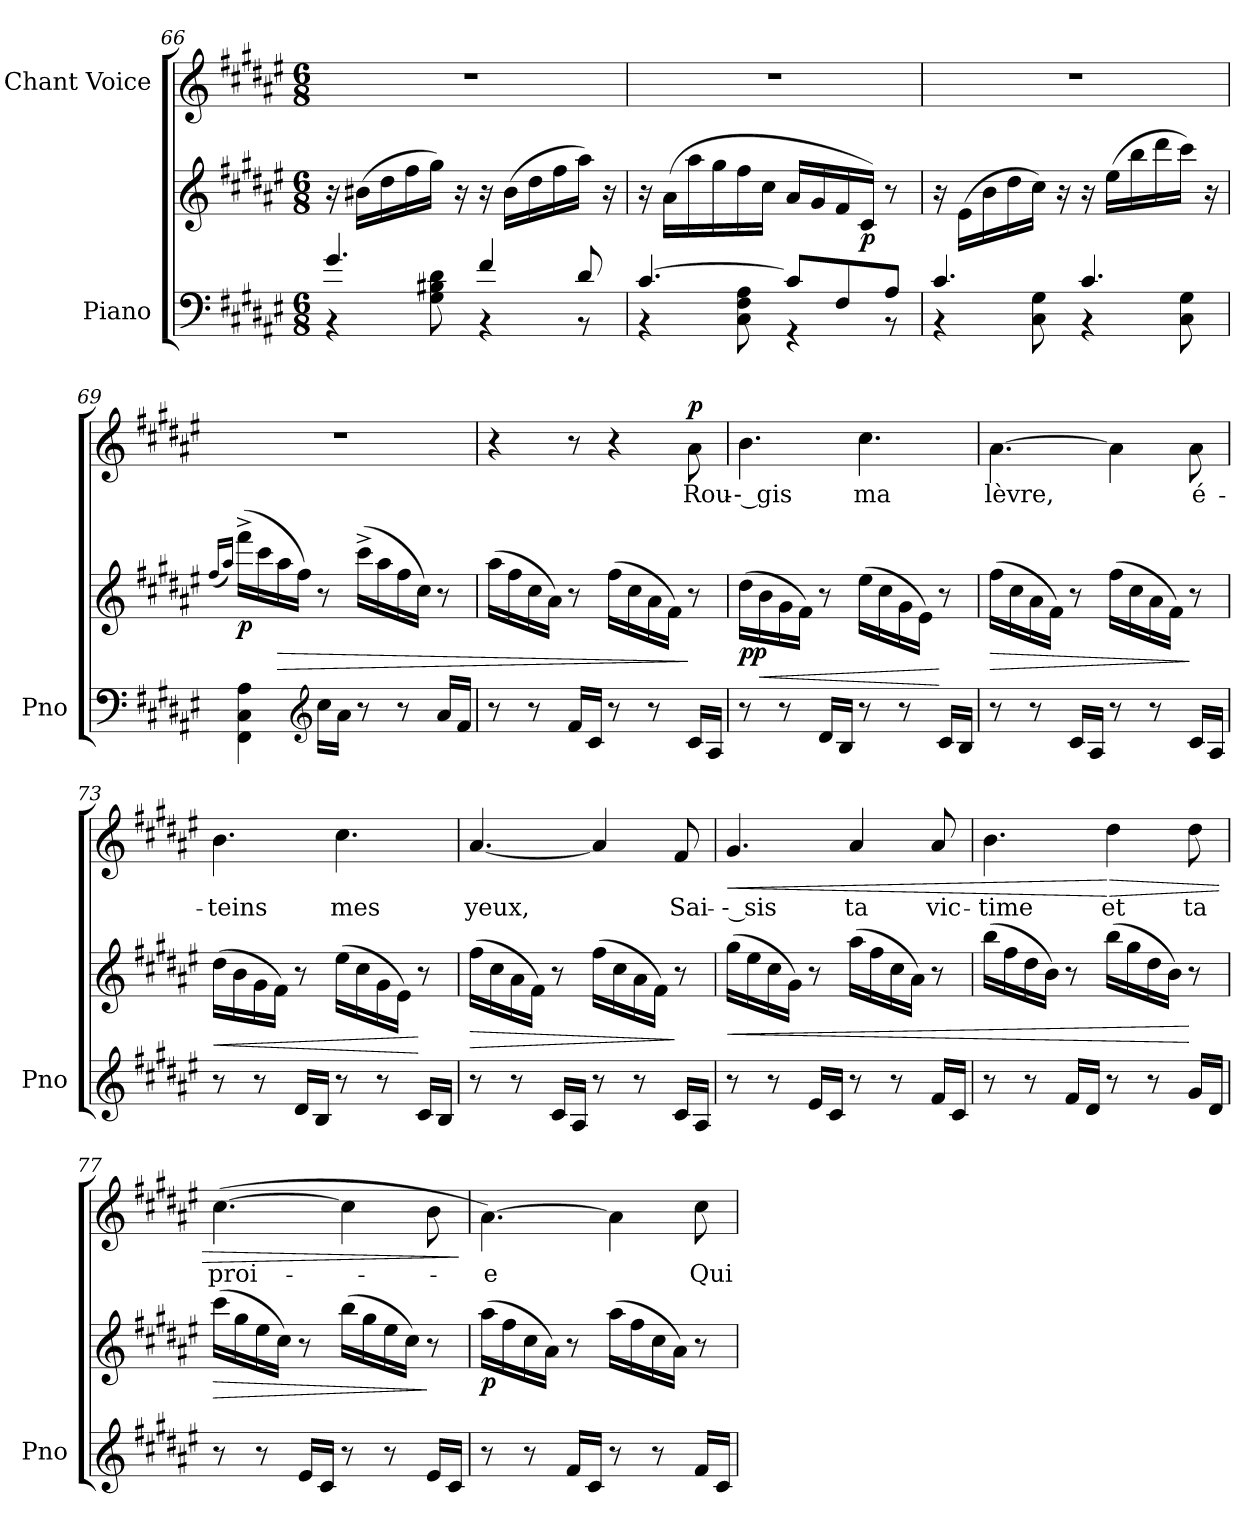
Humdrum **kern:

**kern	**kern	**dynam	**kern	**text	**dynam
*part2	*part2	*part2	*part1	*part1	*part1
*staff3	*staff2	*staff2/3	*staff1	*staff1	*staff1
*I"Piano	*	*	*I"Chant Voice	*	*
*I'Pno	*	*	*	*	*
!!LO:PB:g=z
*clefF4	*clefG2	*	*clefG2	*	*
*k[f#c#g#d#a#e#]	*k[f#c#g#d#a#e#]	*	*k[f#c#g#d#a#e#]	*	*
*M6/8	*M6/8	*	*M6/8	*	*
=66	=66	=66	=66	=66	=66
*^	*	*	*	*	*
4.g#/	4r	16r	.	2.r	.	.
.	.	(16b#X\LL	.	.	.	.
.	.	16dd#\	.	.	.	.
.	.	16ff#\	.	.	.	.
.	8G#\ 8B#X\ 8d#\	16gg#\JJ)	.	.	.	.
.	.	16r	.	.	.	.
4f#/	4r	16r	.	.	.	.
.	.	(16b#\LL	.	.	.	.
.	.	16dd#\	.	.	.	.
.	.	16ff#\	.	.	.	.
8d#/	8r	16aa#\JJ)	.	.	.	.
.	.	16r	.	.	.	.
=67	=67	=67	=67	=67	=67	=67
[4.c#/	4r	16r	.	2.r	.	.
.	.	(16a#\LL	.	.	.	.
.	.	16aa#\	.	.	.	.
.	.	16gg#\	.	.	.	.
.	8C#\ 8F#\ 8A#\	16ff#\	.	.	.	.
.	.	16cc#\JJ	.	.	.	.
8c#/L]	4r	16a#/LL	.	.	.	.
.	.	16g#/	.	.	.	.
8F#/	.	16f#/	.	.	.	.
!	!	!	!LO:DY:b	!	!	!
.	.	16c#/JJ)	p	.	.	.
8A#/J	8r	8r	.	.	.	.
!!LO:LB:g=z
=68	=68	=68	=68	=68	=68	=68
4.c#/	4r	16r	.	2.r	.	.
.	.	(16e#\LL	.	.	.	.
.	.	16b\	.	.	.	.
.	.	16dd#\	.	.	.	.
.	8C#\ 8G#\	16cc#\JJ)	.	.	.	.
.	.	16r	.	.	.	.
4.c#/	4r	16r	.	.	.	.
.	.	(16ee#\LL	.	.	.	.
.	.	16bb\	.	.	.	.
.	.	16ddd#\	.	.	.	.
.	8C#\ 8G#\	16ccc#\JJ)	.	.	.	.
.	.	16r	.	.	.	.
*v	*v	*	*	*	*	*
=69	=69	=69	=69	=69	=69
.	(16qff#/LL	.	.	.	.
.	16qaa#/JJ)	.	.	.	.
!	!	!LO:DY:b	!	!	!
4FF#\ 4C#\ 4A#\	(16fff#^\LL	p	2.r	.	.
.	16ccc#\	.	.	.	.
!	!	!LO:HP:b	!	!	!
.	16aa#\	>	.	.	.
.	16ff#\JJ)	.	.	.	.
*clefG2	*	*	*	*	*
16cc#\LL	8r	.	.	.	.
16a#\JJ	.	.	.	.	.
8r	(16ccc#^\LL	.	.	.	.
.	16aa#\	.	.	.	.
8r	16ff#\	.	.	.	.
.	16cc#\JJ)	.	.	.	.
16a#/LL	8r	.	.	.	.
16f#/JJ	.	.	.	.	.
!!LO:LB:g=z
=70	=70	=70	=70	=70	=70
8r	(16aa#\LL	.	4r	.	.
.	16ff#\	.	.	.	.
8r	16cc#\	.	.	.	.
.	16a#\JJ)	.	.	.	.
16f#/LL	8r	.	8r	.	.
16c#/JJ	.	.	.	.	.
8r	(16ff#\LL	.	4r	.	.
.	16cc#\	.	.	.	.
8r	16a#\	.	.	.	.
.	16f#\JJ)	.	.	.	.
!	!	!	!	!LO:LY:b	!LO:DY:a
16c#/LL	8r	]	8a#\	Rou-	p
16A#/JJ	.	.	.	.	.
!!LO:LB:g=z
=71	=71	=71	=71	=71	=71
!	!	!LO:DY:b	!	!LO:LY:b	!
8r	(16dd#\LL	pp	4.b\	-- gis	.
!	!	!LO:HP:b	!	!	!
.	16b\	<	.	.	.
8r	16g#\	.	.	.	.
.	16f#\JJ)	.	.	.	.
16d#/LL	8r	.	.	.	.
16B/JJ	.	.	.	.	.
!	!	!	!	!LO:LY:b	!
8r	(16ee#\LL	.	4.cc#\	ma	.
.	16cc#\	.	.	.	.
8r	16g#\	.	.	.	.
.	16e#\JJ)	.	.	.	.
16c#/LL	8r	[	.	.	.
16B/JJ	.	.	.	.	.
=72	=72	=72	=72	=72	=72
!	!	!LO:HP:b	!	!LO:LY:b	!
8r	(16ff#\LL	>	[4.a#\	lèvre,	.
.	16cc#\	.	.	.	.
8r	16a#\	.	.	.	.
.	16f#\JJ)	.	.	.	.
16c#/LL	8r	.	.	.	.
16A#/JJ	.	.	.	.	.
8r	(16ff#\LL	.	4a#\]	.	.
.	16cc#\	.	.	.	.
8r	16a#\	.	.	.	.
.	16f#\JJ)	.	.	.	.
!	!	!	!	!LO:LY:b	!
16c#/LL	8r	]	8a#\	é-	.
16A#/JJ	.	.	.	.	.
!!LO:LB:g=z
=73	=73	=73	=73	=73	=73
!	!	!LO:HP:b	!	!LO:LY:b	!
8r	(16dd#\LL	<	4.b\	-teins	.
.	16b\	.	.	.	.
8r	16g#\	.	.	.	.
.	16f#\JJ)	.	.	.	.
16d#/LL	8r	.	.	.	.
16B/JJ	.	.	.	.	.
!	!	!	!	!LO:LY:b	!
8r	(16ee#\LL	.	4.cc#\	mes	.
.	16cc#\	.	.	.	.
8r	16g#\	.	.	.	.
.	16e#\JJ)	.	.	.	.
16c#/LL	8r	[	.	.	.
16B/JJ	.	.	.	.	.
=74	=74	=74	=74	=74	=74
!	!	!LO:HP:b	!	!LO:LY:b	!
8r	(16ff#\LL	>	[4.a#/	yeux,	.
.	16cc#\	.	.	.	.
8r	16a#\	.	.	.	.
.	16f#\JJ)	.	.	.	.
16c#/LL	8r	.	.	.	.
16A#/JJ	.	.	.	.	.
8r	(16ff#\LL	.	4a#/]	.	.
.	16cc#\	.	.	.	.
8r	16a#\	.	.	.	.
.	16f#\JJ)	.	.	.	.
!	!	!	!	!LO:LY:b	!
16c#/LL	8r	]	8f#/	Sai-	.
16A#/JJ	.	.	.	.	.
!!LO:PB:g=z
=75	=75	=75	=75	=75	=75
!	!	!LO:HP:b	!	!LO:LY:b	!LO:HP:b
8r	(16gg#\LL	<	4.g#/	-- sis	<
.	16ee#\	.	.	.	.
8r	16cc#\	.	.	.	.
.	16g#\JJ)	.	.	.	.
16e#/LL	8r	.	.	.	.
16c#/JJ	.	.	.	.	.
!	!	!	!	!LO:LY:b	!
8r	(16aa#\LL	.	4a#/	ta	.
.	16ff#\	.	.	.	.
8r	16cc#\	.	.	.	.
.	16a#\JJ)	.	.	.	.
!	!	!	!	!LO:LY:b	!
16f#/LL	8r	.	8a#/	vic-	.
16c#/JJ	.	.	.	.	.
=76	=76	=76	=76	=76	=76
!	!	!	!	!LO:LY:b	!
8r	(16bb\LL	.	4.b\	-time	.
.	16ff#\	.	.	.	.
8r	16dd#\	.	.	.	.
.	16b\JJ)	.	.	.	.
16f#/LL	8r	.	.	.	.
16d#/JJ	.	.	.	.	.
!	!	!	!	!LO:LY:b	!LO:HP:n=1:b
8r	(16bb\LL	.	4dd#\	et	[ >
.	16gg#\	.	.	.	.
8r	16dd#\	.	.	.	.
.	16b\JJ)	.	.	.	.
!	!	!	!	!LO:LY:b	!
16g#/LL	8r	[	8dd#\	ta	.
16d#/JJ	.	.	.	.	.
!!LO:LB:g=z
=77	=77	=77	=77	=77	=77
!	!	!LO:HP:b	!	!LO:LY:b	!
8r	(16ccc#\LL	>	([4.cc#\	proi-	.
.	16gg#\	.	.	.	.
8r	16ee#\	.	.	.	.
.	16cc#\JJ)	.	.	.	.
16e#/LL	8r	.	.	.	.
16c#/JJ	.	.	.	.	.
8r	(16bb\LL	.	4cc#\]	.	.
.	16gg#\	.	.	.	.
8r	16ee#\	.	.	.	.
.	16cc#\JJ)	.	.	.	.
16e#/LL	8r	]	8b\	.	.
16c#/JJ	.	.	.	.	.
.	.	.	.	.	]
=78	=78	=78	=78	=78	=78
!	!	!LO:DY:b	!	!LO:LY:b	!
8r	(16aa#\LL	p	[4.a#\)	-e	.
.	16ff#\	.	.	.	.
8r	16cc#\	.	.	.	.
.	16a#\JJ)	.	.	.	.
16f#/LL	8r	.	.	.	.
16c#/JJ	.	.	.	.	.
8r	(16aa#\LL	.	4a#\]	.	.
.	16ff#\	.	.	.	.
8r	16cc#\	.	.	.	.
.	16a#\JJ)	.	.	.	.
!	!	!	!	!LO:LY:b	!
16f#/LL	8r	.	8cc#\	Qui	.
16c#/JJ	.	.	.	.	.
=	=	=	=	=	=
*-	*-	*-	*-	*-	*-
